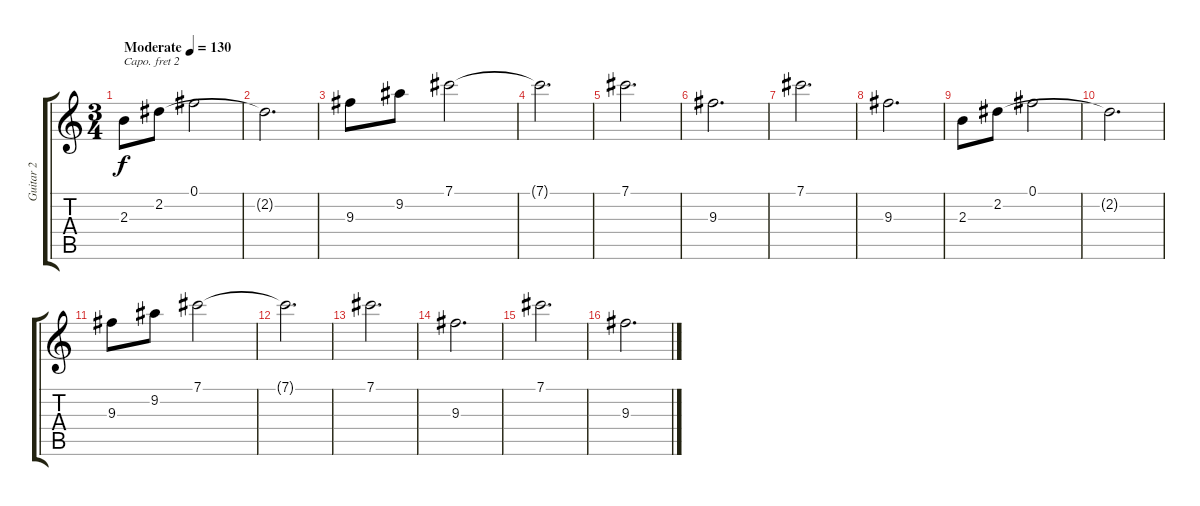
\track ("Guitar 2" "Guitar 2") {instrument electricguitarjazz}
\staff {score tabs}
\capo 2
\tuning (E4 B3 G3 D3 A2 E2) {hide}
\ts (3 4)
\tempo (130 "Moderate")
\clef g2
\ks c
2.3.8{dy f instrument electricguitarjazz} 2.2.8 0.1.2 |
2.2{t}.2{d} |
9.3.8 9.2.8 7.1.2 |
7.1{t}.2{d} |
7.1.2{d} |
9.3.2{d} |
7.1.2{d} |
9.3.2{d} |
2.3.8 2.2.8 0.1.2 |
2.2{t}.2{d} |
9.3.8 9.2.8 7.1.2 |
7.1{t}.2{d} |
7.1.2{d} |
9.3.2{d} |
7.1.2{d} |
9.3.2{d}
